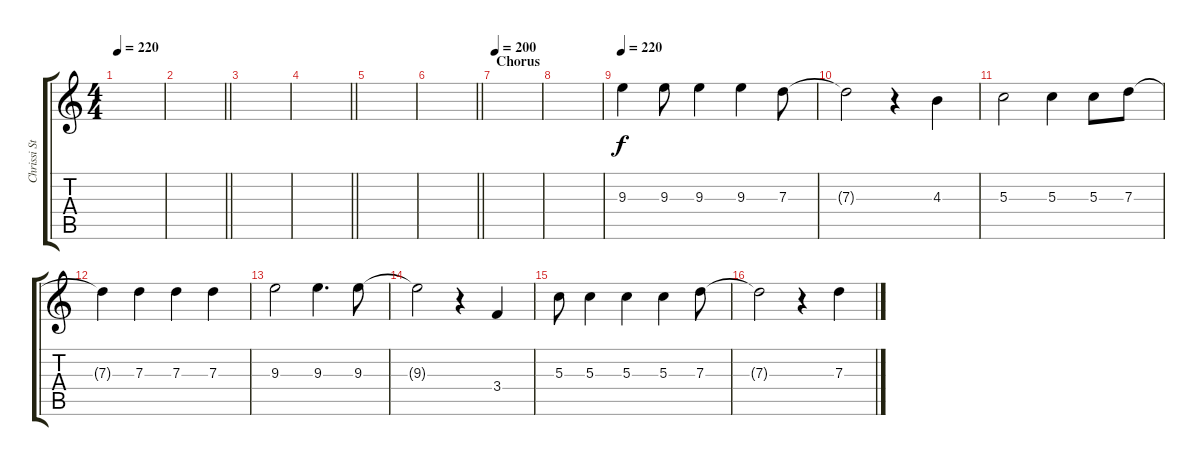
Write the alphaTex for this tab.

\track ("Chrissi Stimme" "Chrissi St") {instrument overdrivenguitar}
\staff {score tabs}
\tuning (E4 B3 G3 D3 A2 E2) {hide}
\ts (4 4)
\tempo 220
\clef g2
\ks c
|
\barLineRight lightlight
|
|
\barLineRight lightlight
|
|
\barLineRight lightlight
|
\section ("" "Chorus")
\tempo 200
|
|
\tempo 220
9.3.4 9.3.8 9.3.4 9.3.4 7.3.8 |
7.3{t}.2 r.4 4.3.4 |
5.3.2 5.3.4 5.3.8 7.3.8 |
7.3{t}.4 7.3.4 7.3.4 7.3.4 |
9.3.2 9.3.4{d} 9.3.8 |
9.3{t}.2 r.4 3.4.4 |
5.3.8 5.3.4 5.3.4 5.3.4 7.3.8 |
7.3{t}.2 r.4 7.3.4
